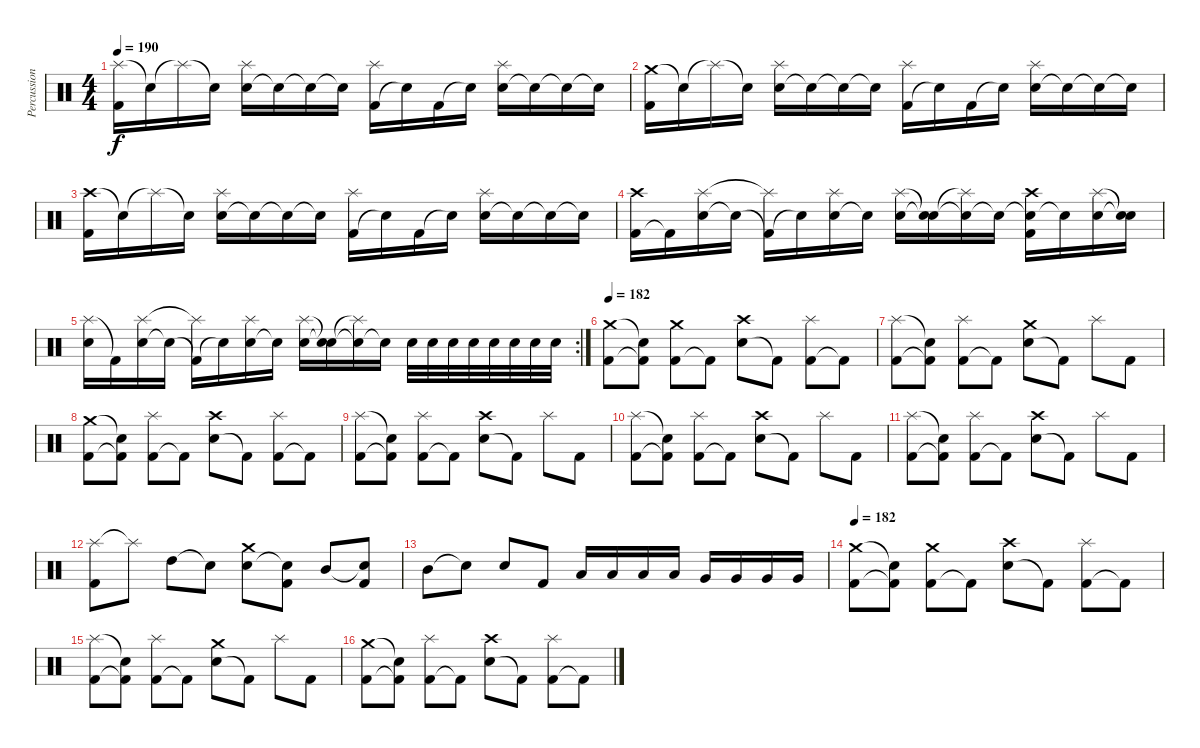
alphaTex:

\track ("Percussion" "Percussion") {instrument percussion}
\staff {score}
\articulation defaults
\ts (4 4)
\tempo 190
\clef neutral
\ks c
("Splash (hit)" "Kick (hit) 2").16{dy f} "Snare (hit)"{t}.16 "Splash (hit)"{t}.16 "Electric Snare (hit)"{t}.16 ("Electric Snare (hit)" "Splash (hit)").16 "Snare (hit)"{t}.16 "Snare (hit)"{t}.16 "Snare (hit)"{t}.16 ("Kick (hit) 2" "Splash (hit)").16 "Snare (hit)"{t}.16 "Kick (hit) 2".16 "Snare (hit)"{t}.16 ("Electric Snare (hit)" "Splash (hit)").16 "Snare (hit)"{t}.16 "Snare (hit)"{t}.16 "Snare (hit)"{t}.16 |
("Crash medium (hit)" "Kick (hit) 2").16 "Snare (hit)"{t}.16 "Splash (hit)"{t}.16 "Electric Snare (hit)"{t}.16 ("Electric Snare (hit)" "Splash (hit)").16 "Snare (hit)"{t}.16 "Snare (hit)"{t}.16 "Snare (hit)"{t}.16 ("Kick (hit) 2" "Splash (hit)").16 "Snare (hit)"{t}.16 "Kick (hit) 2".16 "Snare (hit)"{t}.16 ("Electric Snare (hit)" "Splash (hit)").16 "Snare (hit)"{t}.16 "Snare (hit)"{t}.16 "Snare (hit)"{t}.16 |
("Crash high (hit)" "Kick (hit) 2").16 "Snare (hit)"{t}.16 "Splash (hit)"{t}.16 "Electric Snare (hit)"{t}.16 ("Electric Snare (hit)" "Splash (hit)").16 "Snare (hit)"{t}.16 "Snare (hit)"{t}.16 "Snare (hit)"{t}.16 ("Kick (hit) 2" "Splash (hit)").16 "Snare (hit)"{t}.16 "Kick (hit) 2".16 "Snare (hit)"{t}.16 ("Electric Snare (hit)" "Splash (hit)").16 "Snare (hit)"{t}.16 "Snare (hit)"{t}.16 "Snare (hit)"{t}.16 |
("Kick (hit) 2" "Crash high (hit)").16 "Kick (hit) 2"{t}.16 ("Electric Snare (hit)" "Splash (hit)").16 "Snare (hit)"{t}.16 ("Kick (hit) 2"{t} "Splash (hit)"{t}).16 "Snare (hit)"{t}.16 ("Electric Snare (hit)" "Splash (hit)").16 "Snare (hit)"{t}.16 ("Electric Snare (hit)" "Splash (hit)").16 ("Snare (hit)"{t} "Snare (hit)"{t}).16 ("Electric Snare (hit)"{t} "Splash (hit)"{t}).16 "Snare (hit)"{t}.16 ("Electric Snare (hit)"{t} "Crash high (hit)" "Kick (hit) 2").16 "Snare (hit)"{t}.16 ("Electric Snare (hit)" "Splash (hit)").16 ("Snare (hit)"{t} "Snare (hit)"{t}).16 |
\rc 2
("Splash (hit)" "Electric Snare (hit)").16 "Kick (hit) 2"{t}.16 ("Electric Snare (hit)" "Splash (hit)").16 "Snare (hit)"{t}.16 ("Kick (hit) 2"{t} "Splash (hit)"{t}).16 "Snare (hit)"{t}.16 ("Electric Snare (hit)" "Splash (hit)").16 "Snare (hit)"{t}.16 ("Electric Snare (hit)" "Splash (hit)").16 ("Snare (hit)"{t} "Snare (hit)"{t}).16 ("Electric Snare (hit)"{t} "Splash (hit)"{t}).16 "Snare (hit)"{t}.16 "Electric Snare (hit)".32 "Electric Snare (hit)".32 "Electric Snare (hit)".32 "Electric Snare (hit)".32 "Electric Snare (hit)".32 "Electric Snare (hit)".32 "Electric Snare (hit)".32 "Electric Snare (hit)".32 |
\tempo 182
("Crash medium (hit)" "Kick (hit) 2").8 ("Snare (hit)"{t} "Kick (hit) 2"{t}).8 ("Kick (hit) 2" "Crash medium (hit)").8 "Kick (hit) 2"{t}.8 ("Electric Snare (hit)" "Crash high (hit)").8 "Kick (hit) 2"{t}.8 ("Kick (hit) 2" "Splash (hit)").8 "Kick (hit) 2"{t}.8 |
("Splash (hit)" "Kick (hit) 2").8 ("Snare (hit)"{t} "Kick (hit) 2"{t}).8 ("Kick (hit) 2" "Splash (hit)").8 "Kick (hit) 2"{t}.8 ("Electric Snare (hit)" "Crash medium (hit)").8 "Kick (hit) 2"{t}.8 "Splash (hit)".8 "Kick (hit) 2".8 |
("Crash medium (hit)" "Kick (hit) 2").8 ("Snare (hit)"{t} "Kick (hit) 2"{t}).8 ("Kick (hit) 2" "Splash (hit)").8 "Kick (hit) 2"{t}.8 ("Electric Snare (hit)" "Crash high (hit)").8 "Kick (hit) 2"{t}.8 ("Kick (hit) 2" "Splash (hit)").8 "Kick (hit) 2"{t}.8 |
("Splash (hit)" "Kick (hit) 2").8 ("Snare (hit)"{t} "Kick (hit) 2"{t}).8 ("Kick (hit) 2" "Splash (hit)").8 "Kick (hit) 2"{t}.8 ("Electric Snare (hit)" "Crash high (hit)").8 "Kick (hit) 2"{t}.8 "Splash (hit)".8 "Kick (hit) 2".8 |
("Splash (hit)" "Kick (hit) 2").8 ("Snare (hit)"{t} "Kick (hit) 2"{t}).8 ("Kick (hit) 2" "Splash (hit)").8 "Kick (hit) 2"{t}.8 ("Electric Snare (hit)" "Crash high (hit)").8 "Kick (hit) 2"{t}.8 "Splash (hit)".8 "Kick (hit) 2".8 |
("Splash (hit)" "Kick (hit) 2").8 ("Snare (hit)"{t} "Kick (hit) 2"{t}).8 ("Kick (hit) 2" "Splash (hit)").8 "Kick (hit) 2"{t}.8 ("Electric Snare (hit)" "Crash high (hit)").8 "Kick (hit) 2"{t}.8 "Splash (hit)".8 "Kick (hit) 2".8 |
("Splash (hit)" "Kick (hit) 2").8 "Splash (hit)"{t}.8 "High Tom (hit)".8 "Electric Snare (hit)"{t}.8 ("Electric Snare (hit)" "Crash medium (hit)").8 ("Snare (hit)"{t} "Kick (hit) 2").8 "Mid Tom (hit)".8 ("Snare (hit)"{t} "Kick (hit) 2").8 |
"Mid Tom (hit)".8 "Snare (hit)"{t}.8 "Electric Snare (hit)".8 "Kick (hit) 2".8 "Low Floor Tom (hit)".16 "Low Floor Tom (hit)".16 "Low Floor Tom (hit)".16 "Low Floor Tom (hit)".16 "Very Low Tom (hit)".16 "Very Low Tom (hit)".16 "Very Low Tom (hit)".16 "Very Low Tom (hit)".16 |
\tempo 182
("Crash medium (hit)" "Kick (hit) 2").8 ("Snare (hit)"{t} "Kick (hit) 2"{t}).8 ("Kick (hit) 2" "Crash medium (hit)").8 "Kick (hit) 2"{t}.8 ("Electric Snare (hit)" "Crash high (hit)").8 "Kick (hit) 2"{t}.8 ("Kick (hit) 2" "Splash (hit)").8 "Kick (hit) 2"{t}.8 |
("Splash (hit)" "Kick (hit) 2").8 ("Snare (hit)"{t} "Kick (hit) 2"{t}).8 ("Kick (hit) 2" "Splash (hit)").8 "Kick (hit) 2"{t}.8 ("Electric Snare (hit)" "Crash medium (hit)").8 "Kick (hit) 2"{t}.8 "Splash (hit)".8 "Kick (hit) 2".8 |
("Crash medium (hit)" "Kick (hit) 2").8 ("Snare (hit)"{t} "Kick (hit) 2"{t}).8 ("Kick (hit) 2" "Splash (hit)").8 "Kick (hit) 2"{t}.8 ("Electric Snare (hit)" "Crash high (hit)").8 "Kick (hit) 2"{t}.8 ("Kick (hit) 2" "Splash (hit)").8 "Kick (hit) 2"{t}.8
